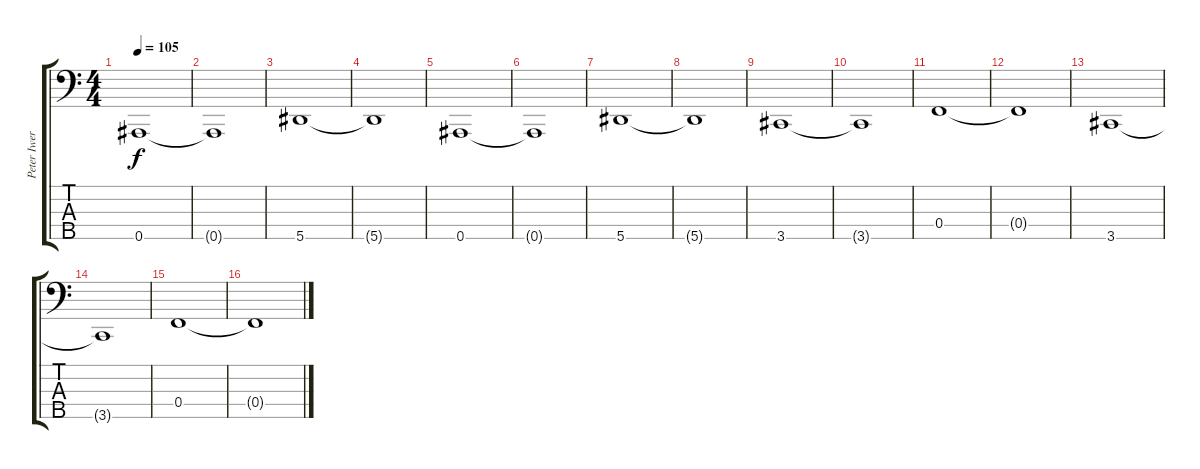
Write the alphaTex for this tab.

\track ("Peter Iwers" "Peter Iwer") {instrument electricbassfinger}
\staff {score tabs}
\tuning (G2 Eb2 Bb1 F1 Bb0) {hide}
\ts (4 4)
\tempo 105
\clef f4
\ks c
0.5.1{dy f volume 10} |
0.5{t}.1 |
5.5.1 |
5.5{t}.1 |
0.5.1 |
0.5{t}.1 |
5.5.1 |
5.5{t}.1 |
3.5.1 |
3.5{t}.1 |
0.4.1 |
0.4{t}.1 |
3.5.1 |
3.5{t}.1 |
0.4.1 |
0.4{t}.1
